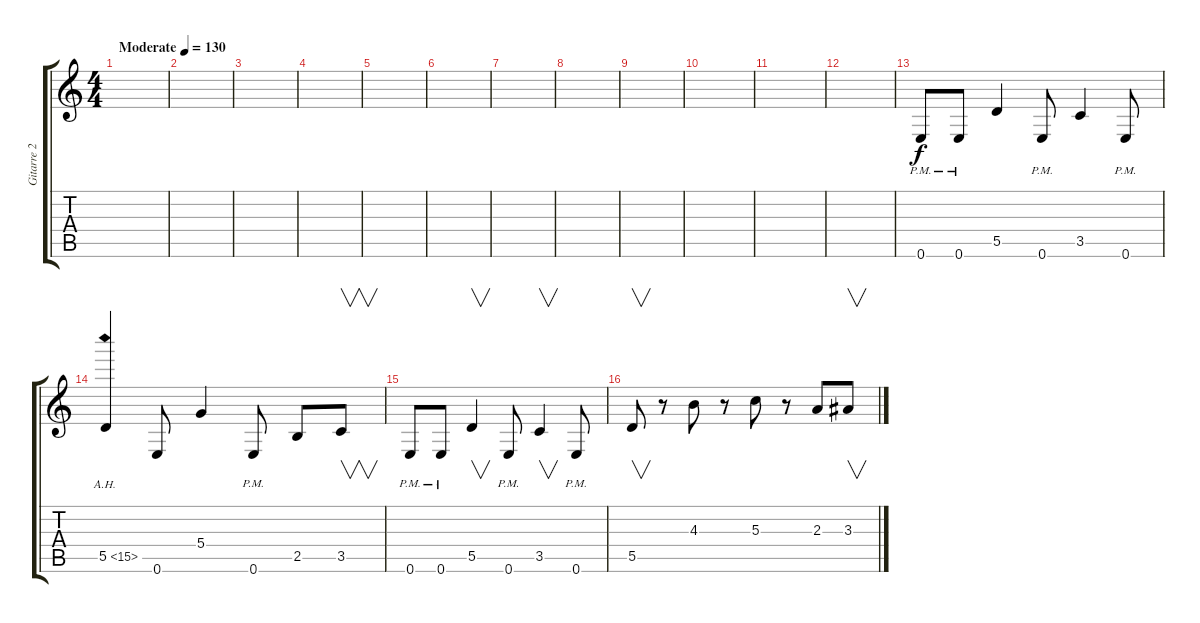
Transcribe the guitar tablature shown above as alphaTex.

\track ("Gitarre 2" "Gitarre 2") {instrument overdrivenguitar}
\staff {score tabs}
\tuning (E4 B3 G3 D3 A2 E2) {hide}
\ts (4 4)
\tempo (130 "Moderate")
\clef g2
\ks c
|
|
|
|
|
|
|
|
|
|
|
|
0.6{pm}.8 0.6{pm}.8 5.5.4 0.6{pm}.8 3.5.4 0.6{pm}.8 |
5.5{ah 10}.4 0.6.8 5.4.4 0.6{pm}.8 2.5.8 3.5.8{v} |
0.6{pm}.8 0.6{pm}.8 5.5.4{v} 0.6{pm}.8 3.5.4{v} 0.6{pm}.8 |
5.5.8{v} r.8 4.3.8 r.8 5.3.8 r.8 2.3.8 3.3.8{v}
